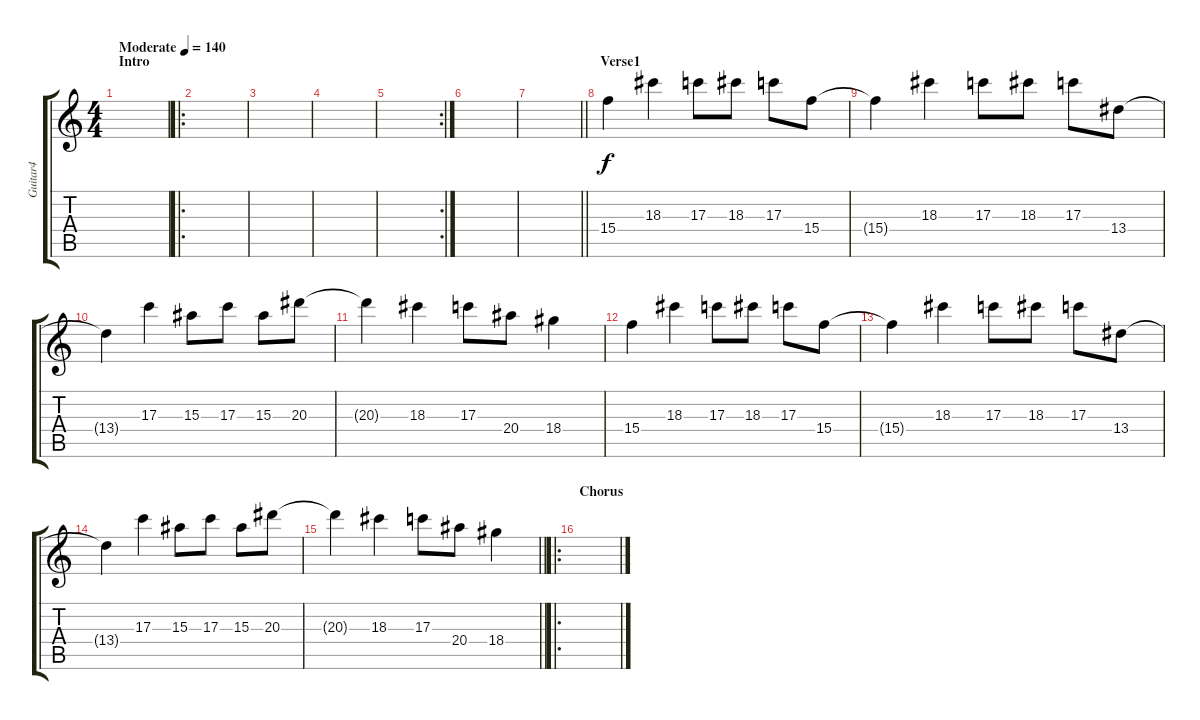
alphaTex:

\track ("Guitar4" "Guitar4") {instrument electricguitarclean}
\staff {score tabs}
\tuning (E4 B3 G3 D3 A2 E2) {hide}
\ts (4 4)
\section ("" "Intro")
\tempo (140 "Moderate")
\clef g2
\ks c
|
\ro
|
|
|
\rc 2
|
|
\barLineRight lightlight
|
\section ("" "Verse1")
15.4.4 18.3.4 17.3.8 18.3.8 17.3.8 15.4.8 |
15.4{t}.4 18.3.4 17.3.8 18.3.8 17.3.8 13.4.8 |
13.4{t}.4 17.3.4 15.3.8 17.3.8 15.3.8 20.3.8 |
20.3{t}.4 18.3.4 17.3.8 20.4.8 18.4.4 |
15.4.4 18.3.4 17.3.8 18.3.8 17.3.8 15.4.8 |
15.4{t}.4 18.3.4 17.3.8 18.3.8 17.3.8 13.4.8 |
13.4{t}.4 17.3.4 15.3.8 17.3.8 15.3.8 20.3.8 |
\barLineRight lightlight
20.3{t}.4 18.3.4 17.3.8 20.4.8 18.4.4 |
\ro
\section ("" "Chorus")
